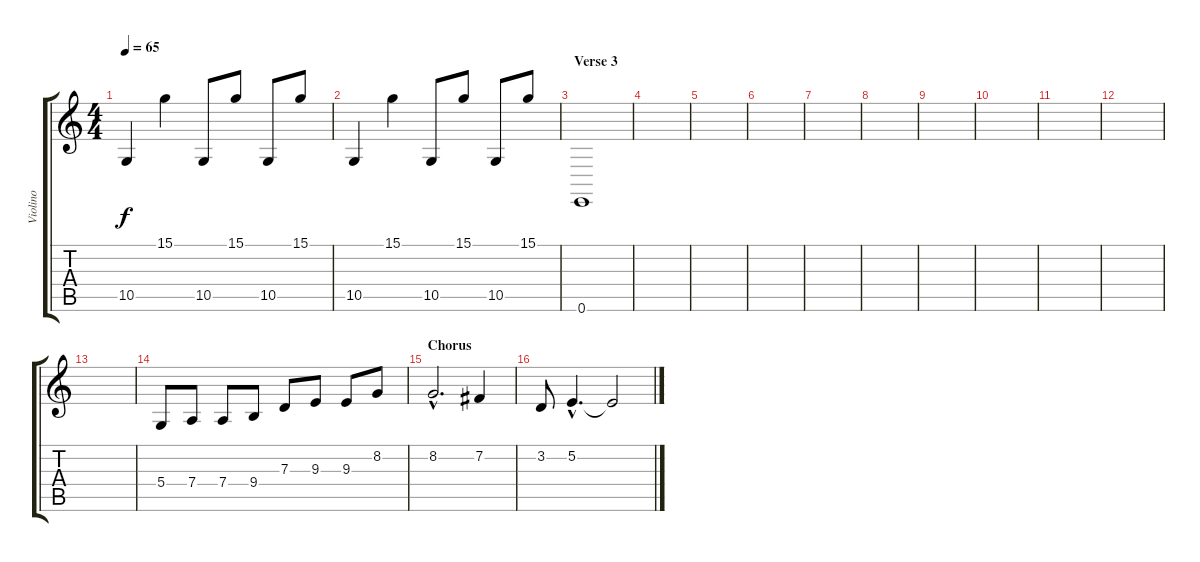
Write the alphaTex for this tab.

\track ("Violino" "Violino") {instrument violin}
\staff {score tabs}
\tuning (E4 B3 G3 D3 A2 E2) {hide}
\ts (4 4)
\tempo 65
\clef g2
\ks c
10.5.4{dy f} 15.1.4 10.5.8 15.1.8 10.5.8 15.1.8 |
10.5.4 15.1.4 10.5.8 15.1.8 10.5.8 15.1.8 |
\section ("" "Verse 3")
0.6.1{volume 0} |
|
|
|
|
|
|
|
|
|
|
5.4.8{volume 15} 7.4.8 7.4.8 9.4.8 7.3.8 9.3.8 9.3.8 8.2.8 |
\section ("" "Chorus")
8.2{hac}.2{d volume 16} 7.2.4 |
3.2.8 5.2{hac}.4{d} 5.2{t}.2
